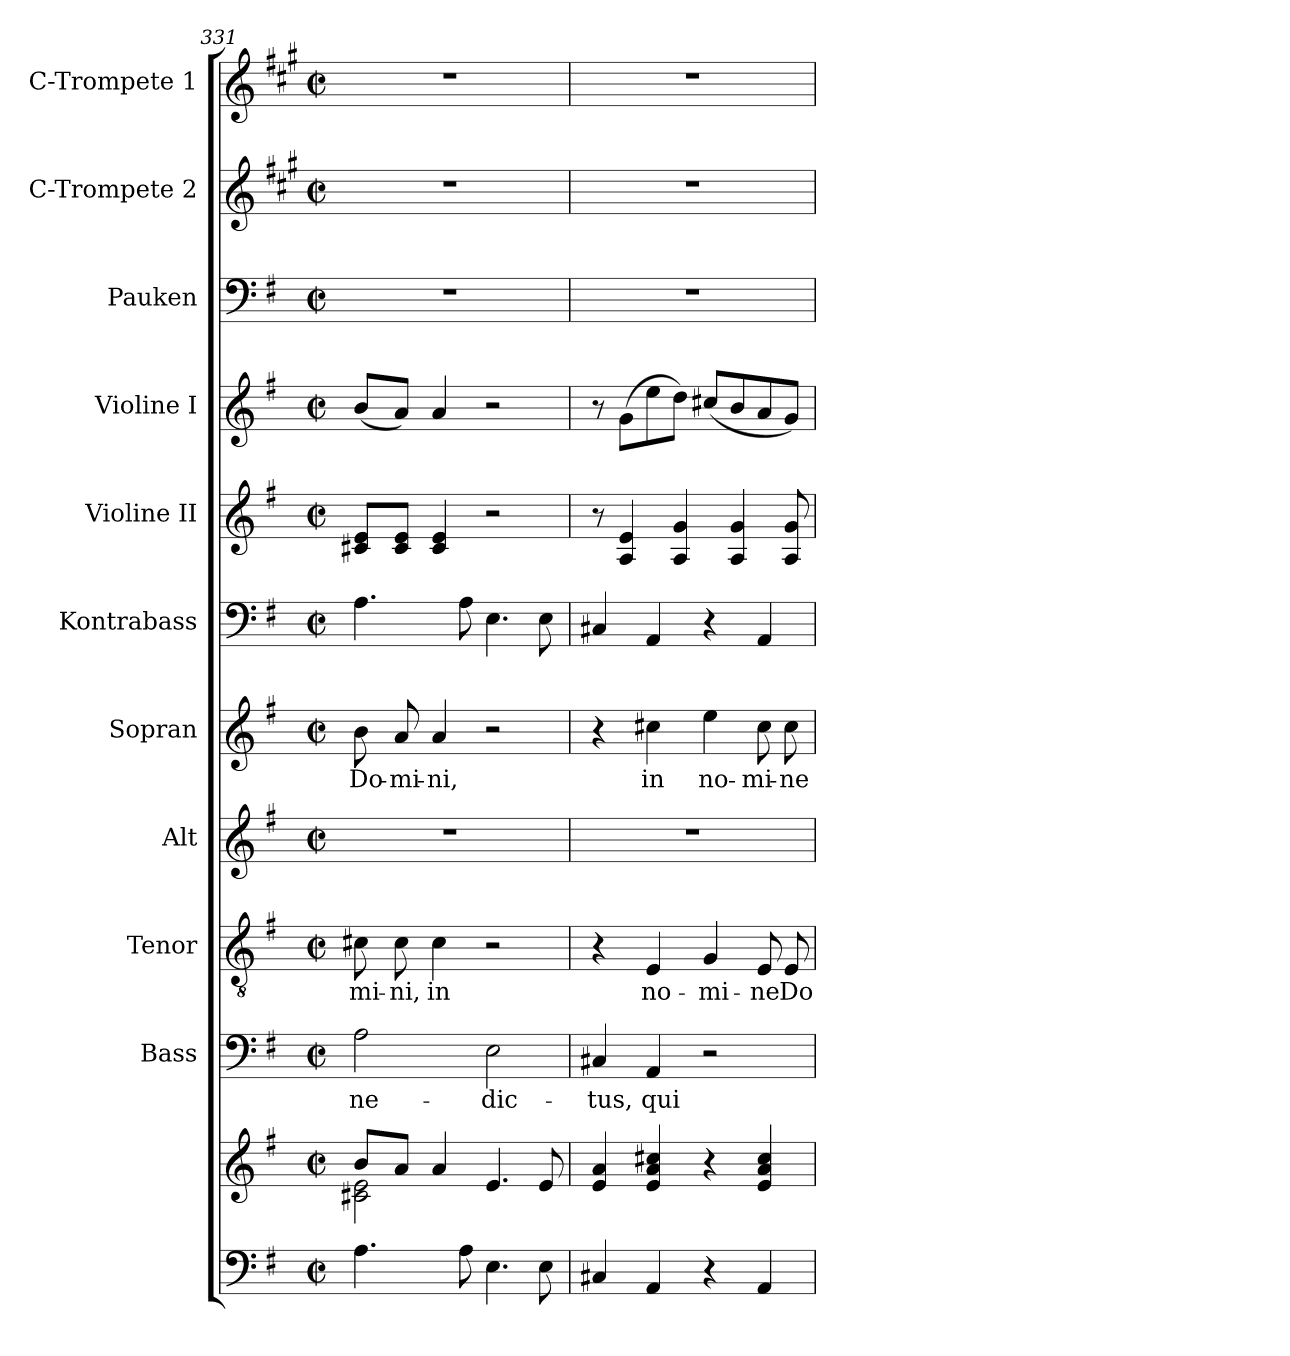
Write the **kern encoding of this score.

**kern	**kern	**kern	**text	**kern	**text	**kern	**kern	**text	**kern	**kern	**kern	**kern	**kern	**kern
*part11	*part11	*part10	*part10	*part9	*part9	*part8	*part7	*part7	*part6	*part5	*part4	*part3	*part2	*part1
*staff12	*staff11	*staff10	*staff10	*staff9	*staff9	*staff8	*staff7	*staff7	*staff6	*staff5	*staff4	*staff3	*staff2	*staff1
*	*	*I"Bass	*	*I"Tenor	*	*I"Alt	*I"Sopran	*	*I"Kontrabass	*I"Violine II	*I"Violine I	*I"Pauken	*I"C-Trompete 2	*I"C-Trompete 1
*	*	*I'B.	*	*I'T.	*	*I'A.	*I'S.	*	*I'Kb.	*I'Vl. II	*I'Vl. I	*I'Pk.	*I'C Trp. 2	*I'C Trp. 1
*clefF4	*clefG2	*clefF4	*	*clefGv2	*	*clefG2	*clefG2	*	*clefF4	*clefG2	*clefG2	*clefF4	*clefG2	*clefG2
*	*	*	*	*	*	*	*	*	*ITrd7c12	*	*	*	*ITrd1c2	*ITrd1c2
*k[f#]	*k[f#]	*k[f#]	*	*k[f#]	*	*k[f#]	*k[f#]	*	*k[f#]	*k[f#]	*k[f#]	*k[f#]	*k[f#]	*k[f#]
*G:	*G:	*G:	*	*G:	*	*G:	*G:	*	*G:	*G:	*G:	*G:	*G:	*G:
*M2/2	*M2/2	*M2/2	*	*M2/2	*	*M2/2	*M2/2	*	*M2/2	*M2/2	*M2/2	*M2/2	*M2/2	*M2/2
*met(c|)	*met(c|)	*met(c|)	*	*met(c|)	*	*met(c|)	*met(c|)	*	*met(c|)	*met(c|)	*met(c|)	*met(c|)	*met(c|)	*met(c|)
=331	=331	=331	=331	=331	=331	=331	=331	=331	=331	=331	=331	=331	=331	=331
*	*^	*	*	*	*	*	*	*	*	*	*	*	*	*
!	!	!	!	!LO:LY:b	!	!LO:LY:b	!	!	!LO:LY:b	!	!	!	!	!	!
4.A\	8b/L	2c#X\ 2e\	2A\	-ne-	8c#X\	-mi-	1r	8b\	Do-	4.AA\	8c#X/ 8e/L	(<8b/L	1r	1r	1r
!	!	!	!	!	!	!LO:LY:b	!	!	!LO:LY:b	!	!	!	!	!	!
.	8a/J	.	.	.	8c#\	-ni,	.	8a/	-mi-	.	8c#/ 8e/J	8a/J)	.	.	.
!	!	!	!	!	!	!LO:LY:b	!	!	!LO:LY:b	!	!	!	!	!	!
.	4a/	.	.	.	4c#\	in	.	4a/	-ni,	.	4c#/ 4e/	4a/	.	.	.
8A\	.	.	.	.	.	.	.	.	.	8AA\	.	.	.	.	.
!	!	!	!	!LO:LY:b	!	!	!	!	!	!	!	!	!	!	!
4.E\	4.e/	2ryy	2E\	-dic-	2r	.	.	2r	.	4.EE\	2r	2r	.	.	.
8E\	8e/	.	.	.	.	.	.	.	.	8EE\	.	.	.	.	.
*	*v	*v	*	*	*	*	*	*	*	*	*	*	*	*	*
=332	=332	=332	=332	=332	=332	=332	=332	=332	=332	=332	=332	=332	=332	=332
!	!	!	!LO:LY:b	!	!	!	!	!	!	!	!	!	!	!
4C#X/	4e/ 4a/	4C#X/	-tus,	4r	.	1r	4r	.	4CC#X/	8r	8r	1r	1r	1r
.	.	.	.	.	.	.	.	.	.	4A/ 4e/	(>8g\L	.	.	.
!	!	!	!LO:LY:b	!	!LO:LY:b	!	!	!LO:LY:b	!	!	!	!	!	!
4AA/	4e/ 4a/ 4cc#X/	4AA/	qui	4E/	no-	.	4cc#X\	in	4AAA/	.	8ee\	.	.	.
.	.	.	.	.	.	.	.	.	.	4A/ 4g/	8dd\J)	.	.	.
!	!	!	!	!	!LO:LY:b	!	!	!LO:LY:b	!	!	!	!	!	!
4r	4r	2r	.	4G/	-mi-	.	4ee\	no-	4r	.	(<8cc#X/L	.	.	.
.	.	.	.	.	.	.	.	.	.	4A/ 4g/	8b/	.	.	.
!	!	!	!	!	!LO:LY:b	!	!	!LO:LY:b	!	!	!	!	!	!
4AA/	4e/ 4a/ 4cc#/	.	.	8E/	-ne	.	8cc#\	-mi-	4AAA/	.	8a/	.	.	.
!	!	!	!	!	!LO:LY:b	!	!	!LO:LY:b	!	!	!	!	!	!
.	.	.	.	8E/	Do-	.	8cc#\	-ne	.	8A/ 8g/	8g/J)	.	.	.
=	=	=	=	=	=	=	=	=	=	=	=	=	=	=
*-	*-	*-	*-	*-	*-	*-	*-	*-	*-	*-	*-	*-	*-	*-
